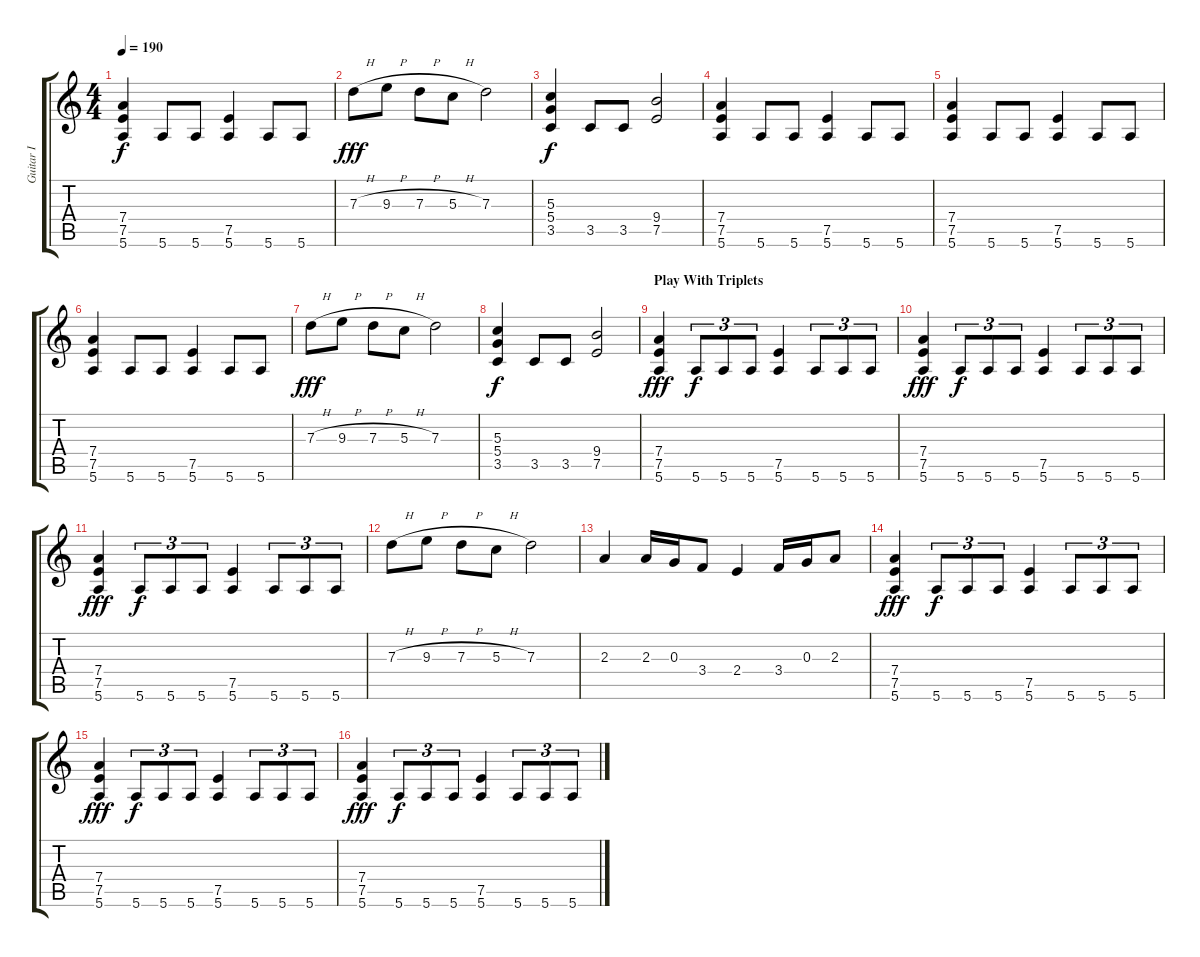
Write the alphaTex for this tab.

\track ("Guitar I" "Guitar I") {instrument overdrivenguitar}
\staff {score tabs}
\tuning (E4 B3 G3 D3 A2 E2) {hide}
\ts (4 4)
\tempo 190
\clef g2
\ks c
(7.4 7.5 5.6).4{dy f} 5.6.8 5.6.8 (7.5 5.6).4 5.6.8 5.6.8 |
7.3{h}.8{dy fff} 9.3{h}.8 7.3{h}.8 5.3{h}.8 7.3.2 |
(5.3 5.4 3.5).4{dy f} 3.5.8 3.5.8 (9.4 7.5).2 |
(7.4 7.5 5.6).4 5.6.8 5.6.8 (7.5 5.6).4 5.6.8 5.6.8 |
(7.4 7.5 5.6).4 5.6.8 5.6.8 (7.5 5.6).4 5.6.8 5.6.8 |
(7.4 7.5 5.6).4 5.6.8 5.6.8 (7.5 5.6).4 5.6.8 5.6.8 |
7.3{h}.8{dy fff} 9.3{h}.8 7.3{h}.8 5.3{h}.8 7.3.2 |
(5.3 5.4 3.5).4{dy f} 3.5.8 3.5.8 (9.4 7.5).2 |
\section ("" "Play With Triplets")
(7.4 7.5 5.6).4{dy fff} 5.6.8{tu (3 2) dy f} 5.6.8{tu (3 2)} 5.6.8{tu (3 2)} (7.5 5.6).4 5.6.8{tu (3 2)} 5.6.8{tu (3 2)} 5.6.8{tu (3 2)} |
(7.4 7.5 5.6).4{dy fff} 5.6.8{tu (3 2) dy f} 5.6.8{tu (3 2)} 5.6.8{tu (3 2)} (7.5 5.6).4 5.6.8{tu (3 2)} 5.6.8{tu (3 2)} 5.6.8{tu (3 2)} |
(7.4 7.5 5.6).4{dy fff} 5.6.8{tu (3 2) dy f} 5.6.8{tu (3 2)} 5.6.8{tu (3 2)} (7.5 5.6).4 5.6.8{tu (3 2)} 5.6.8{tu (3 2)} 5.6.8{tu (3 2)} |
7.3{h}.8 9.3{h}.8 7.3{h}.8 5.3{h}.8 7.3.2 |
2.3.4 2.3.16 0.3.16 3.4.8 2.4.4 3.4.16 0.3.16 2.3.8 |
(7.4 7.5 5.6).4{dy fff} 5.6.8{tu (3 2) dy f} 5.6.8{tu (3 2)} 5.6.8{tu (3 2)} (7.5 5.6).4 5.6.8{tu (3 2)} 5.6.8{tu (3 2)} 5.6.8{tu (3 2)} |
(7.4 7.5 5.6).4{dy fff} 5.6.8{tu (3 2) dy f} 5.6.8{tu (3 2)} 5.6.8{tu (3 2)} (7.5 5.6).4 5.6.8{tu (3 2)} 5.6.8{tu (3 2)} 5.6.8{tu (3 2)} |
(7.4 7.5 5.6).4{dy fff} 5.6.8{tu (3 2) dy f} 5.6.8{tu (3 2)} 5.6.8{tu (3 2)} (7.5 5.6).4 5.6.8{tu (3 2)} 5.6.8{tu (3 2)} 5.6.8{tu (3 2)}
